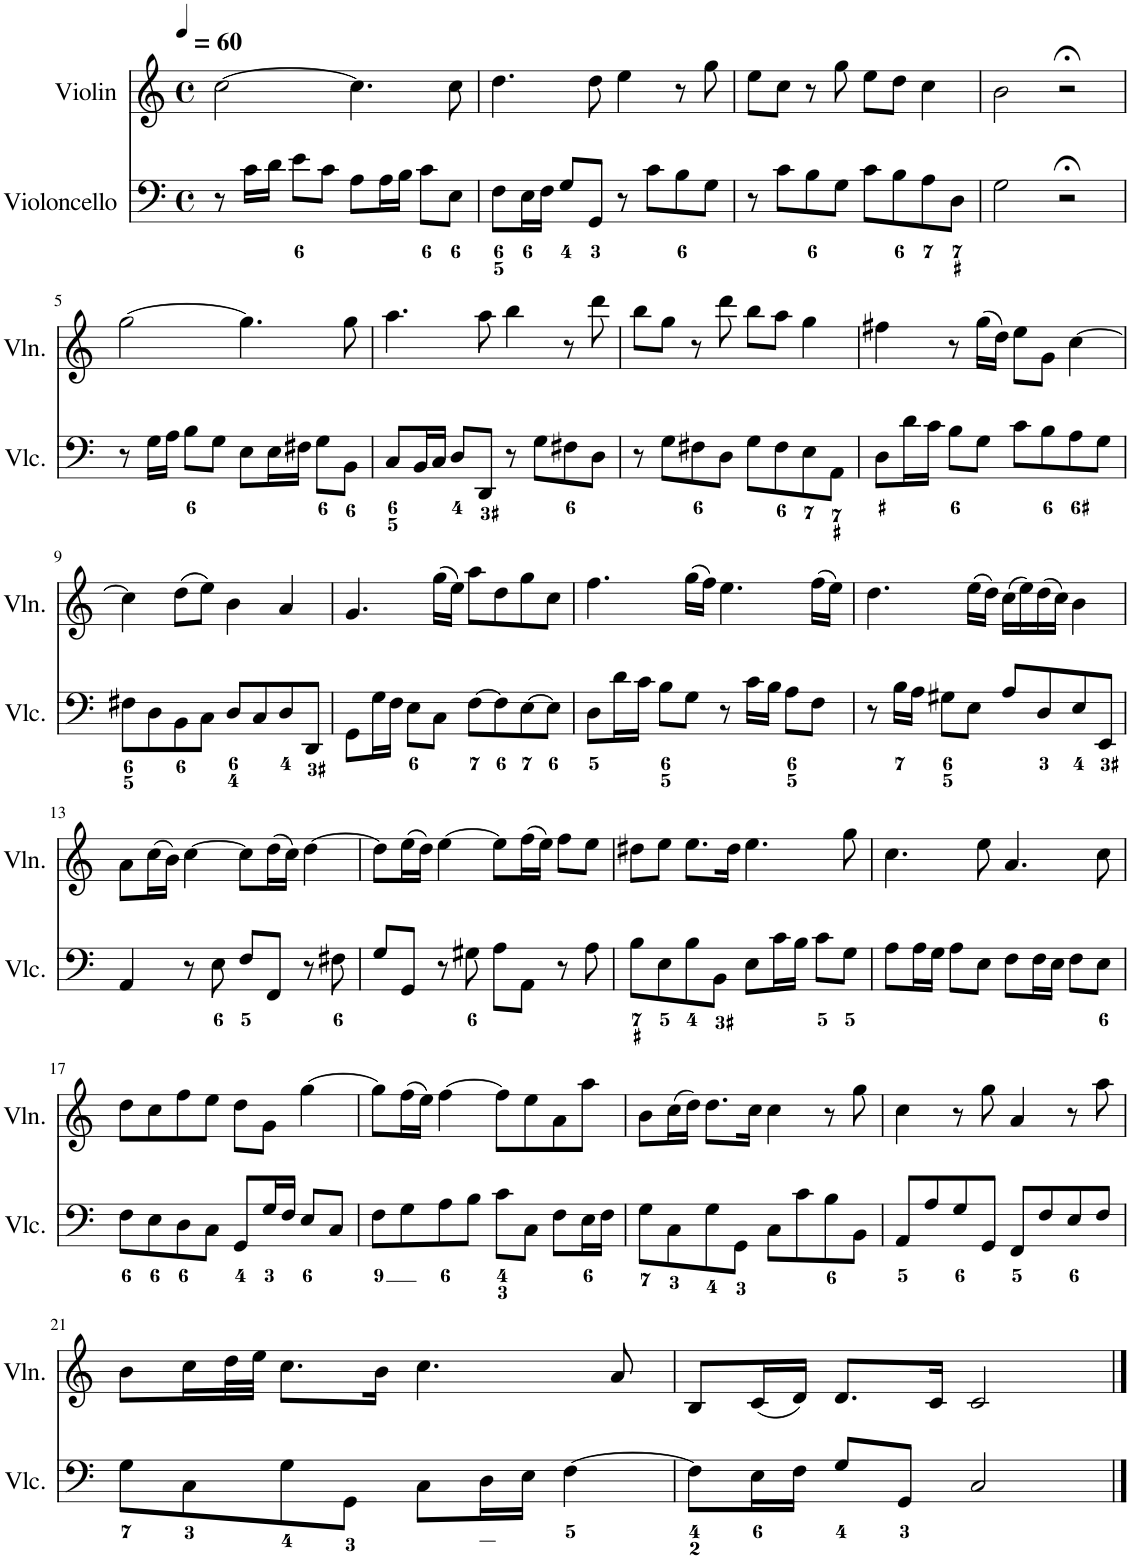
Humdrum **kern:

**kern	**kern
*part2	*part1
*staff2	*staff1
*I"Violoncello	*I"Violin
*I'Vlc.	*I'Vln.
*clefF4	*clefG2
*k[]	*k[]
*M4/4	*M4/4
*met(c)	*met(c)
=1	=1
!	!LO:TX:a:t== 60
8r	[2cc\
16c\LL	.
16d\JJ	.
8e\L	.
8c\J	.
8A\L	4.cc\]
16A\L	.
16B\JJ	.
8c\L	.
8E\J	8cc\
=2	=2
8F\L	4.dd\
16E\L	.
16F\JJ	.
8G/L	.
8GG/J	8dd\
8r	4ee\
8c\L	.
8B\	8r
8G\J	8gg\
=3	=3
8r	8ee\L
8c\L	8cc\J
8B\	8r
8G\J	8gg\
8c\L	8ee\L
8B\	8dd\J
8A\	4cc\
8D\J	.
=4	=4
2G\	2b\
2r;<	2r;<
!!LO:LB:g=z
=5	=5
8r	[2gg\
16G\LL	.
16A\JJ	.
8B\L	.
8G\J	.
8E\L	4.gg\]
16E\L	.
16F#X\JJ	.
8G\L	.
8BB\J	8gg\
=6	=6
8C/L	4.aa\
16BB/L	.
16C/JJ	.
8D/L	.
8DD/J	8aa\
8r	4bb\
8G\L	.
8F#X\	8r
8D\J	8ddd\
=7	=7
8r	8bb\L
8G\L	8gg\J
8F#X\	8r
8D\J	8ddd\
8G\L	8bb\L
8F#\	8aa\J
8E\	4gg\
8AA\J	.
=8	=8
8D\L	4ff#X\
16d\L	.
16c\JJ	.
8B\L	8r
8G\J	(16gg\LL
.	16dd\JJ)
8c\L	8ee\L
8B\	8g\J
8A\	[4cc\
8G\J	.
!!LO:LB:g=z
=9	=9
8F#X\L	4cc\]
8D\	.
8BB\	(8dd\L
8C\J	8ee\J)
8D/L	4b\
8C/	.
8D/	4a/
8DD/J	.
=10	=10
8GG\L	4.g/
16G\L	.
16F\JJ	.
8E\L	.
8C\J	(16gg\LL
.	16ee\JJ)
[8F\L	8aa\L
8F\]	8dd\
[8E\	8gg\
8E\J]	8cc\J
=11	=11
8D\L	4.ff\
16d\L	.
16c\JJ	.
8B\L	.
8G\J	(16gg\LL
.	16ff\JJ)
8r	4.ee\
16c\LL	.
16B\JJ	.
8A\L	.
8F\J	(16ff\LL
.	16ee\JJ)
=12	=12
8r	4.dd\
16B\LL	.
16A\JJ	.
8G#X\L	.
8E\J	(16ee\LL
.	16dd\JJ)
8A/L	(16cc\LL
.	16ee\)
8D/	(16dd\
.	16cc\JJ)
8E/	4b\
8EE/J	.
!!LO:LB:g=z
=13	=13
4AA/	8a\L
.	(16cc\L
.	16b\JJ)
8r	[4cc\
8E\	.
8F/L	8cc\L]
8FF/J	(16dd\L
.	16cc\JJ)
8r	[4dd\
8F#X\	.
=14	=14
8G/L	8dd\L]
8GG/J	(16ee\L
.	16dd\JJ)
8r	[4ee\
8G#X\	.
8A\L	8ee\L]
8AA\J	(16ff\L
.	16ee\JJ)
8r	8ff\L
8A\	8ee\J
=15	=15
8B\L	8dd#X\L
8E\	8ee\J
8B\	8.ee\L
8BB\J	.
.	16dd#\Jk
8E\L	4.ee\
16c\L	.
16B\JJ	.
8c\L	.
8G\J	8gg\
=16	=16
8A\L	4.cc\
16A\L	.
16G\JJ	.
8A\L	.
8E\J	8ee\
8F\L	4.a/
16F\L	.
16E\JJ	.
8F\L	.
8E\J	8cc\
!!LO:LB:g=z
=17	=17
8F\L	8dd\L
8E\	8cc\
8D\	8ff\
8C\J	8ee\J
8GG/L	8dd\L
16G/L	8g\J
16F/JJ	.
8E/L	[4gg\
8C/J	.
=18	=18
8F\L	8gg\L]
8G\	(16ff\L
.	16ee\JJ)
8A\	[4ff\
8B\J	.
8c\L	8ff\L]
8C\J	8ee\
8F\L	8a\
16E\L	8aa\J
16F\JJ	.
=19	=19
8G\L	8b\L
8C\	(16cc\L
.	16dd\JJ)
8G\	8.dd\L
8GG\J	.
.	16cc\Jk
8C\L	4cc\
8c\	.
8B\	8r
8BB\J	8gg\
=20	=20
8AA/L	4cc\
8A/	.
8G/	8r
8GG/J	8gg\
8FF/L	4a/
8F/	.
8E/	8r
8F/J	(8aa\
!!LO:LB:g=z
=21	=21
8G\L	8b\L
8C\	16cc\L
.	32dd\L
.	32ee\JJJ)
8G\	8.cc\L
8GG\J	.
.	16b\Jk
8C\L	4.cc\
16D\L	.
16E\JJ	.
[4F\	.
.	8a/
=22	=22
8F\L]	8B/L
16E\L	(16c/L
16F\JJ	16d/JJ)
8G/L	8.d/L
8GG/J	.
.	16c/Jk
2C/	2c/
==	==
*-	*-
